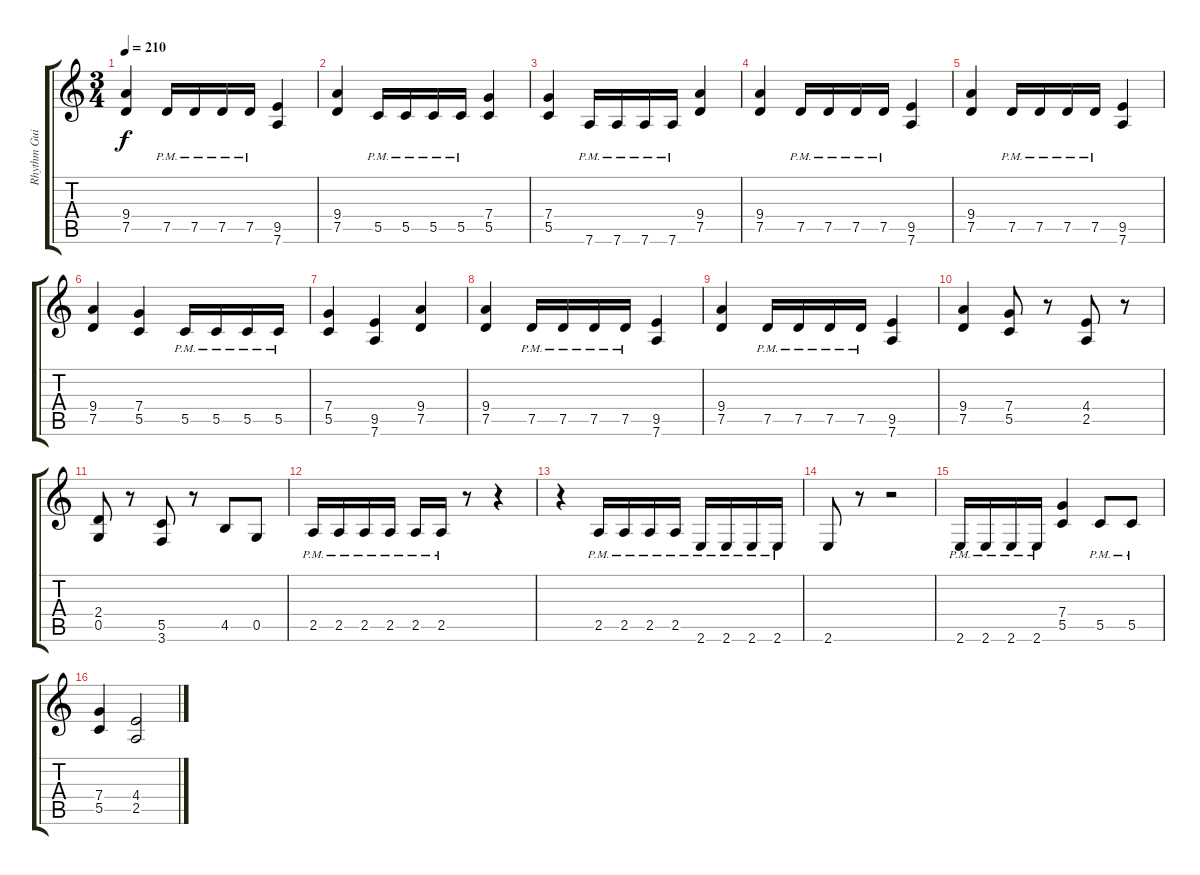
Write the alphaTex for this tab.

\track ("Rhythm Guitar" "Rhythm Gui") {instrument distortionguitar}
\staff {score tabs}
\tuning (D4 A3 F3 C3 G2 D2) {hide}
\ts (3 4)
\tempo 210
\clef g2
\ks c
(9.4 7.5).4{dy f} 7.5{pm}.16 7.5{pm}.16 7.5{pm}.16 7.5{pm}.16 (9.5 7.6).4 |
(9.4 7.5).4 5.5{pm}.16 5.5{pm}.16 5.5{pm}.16 5.5{pm}.16 (7.4 5.5).4 |
(7.4 5.5).4 7.6{pm}.16 7.6{pm}.16 7.6{pm}.16 7.6{pm}.16 (9.4 7.5).4 |
(9.4 7.5).4 7.5{pm}.16 7.5{pm}.16 7.5{pm}.16 7.5{pm}.16 (9.5 7.6).4 |
(9.4 7.5).4 7.5{pm}.16 7.5{pm}.16 7.5{pm}.16 7.5{pm}.16 (9.5 7.6).4 |
(9.4 7.5).4 (7.4 5.5).4 5.5{pm}.16 5.5{pm}.16 5.5{pm}.16 5.5{pm}.16 |
(7.4 5.5).4 (9.5 7.6).4 (9.4 7.5).4 |
(9.4 7.5).4 7.5{pm}.16 7.5{pm}.16 7.5{pm}.16 7.5{pm}.16 (9.5 7.6).4 |
(9.4 7.5).4 7.5{pm}.16 7.5{pm}.16 7.5{pm}.16 7.5{pm}.16 (9.5 7.6).4 |
(9.4 7.5).4 (7.4 5.5).8 r.8 (4.4 2.5).8 r.8 |
(2.4 0.5).8 r.8 (5.5 3.6).8 r.8 4.5.8 0.5.8 |
2.5{pm}.16 2.5{pm}.16 2.5{pm}.16 2.5{pm}.16 2.5{pm}.16 2.5{pm}.16 r.8 r.4 |
r.4 2.5{pm}.16 2.5{pm}.16 2.5{pm}.16 2.5{pm}.16 2.6{pm}.16 2.6{pm}.16 2.6{pm}.16 2.6{pm}.16 |
2.6.8 r.8 r.2 |
2.6{pm}.16 2.6{pm}.16 2.6{pm}.16 2.6{pm}.16 (7.4 5.5).4 5.5{pm}.8 5.5{pm}.8 |
(7.4 5.5).4 (4.4 2.5).2
